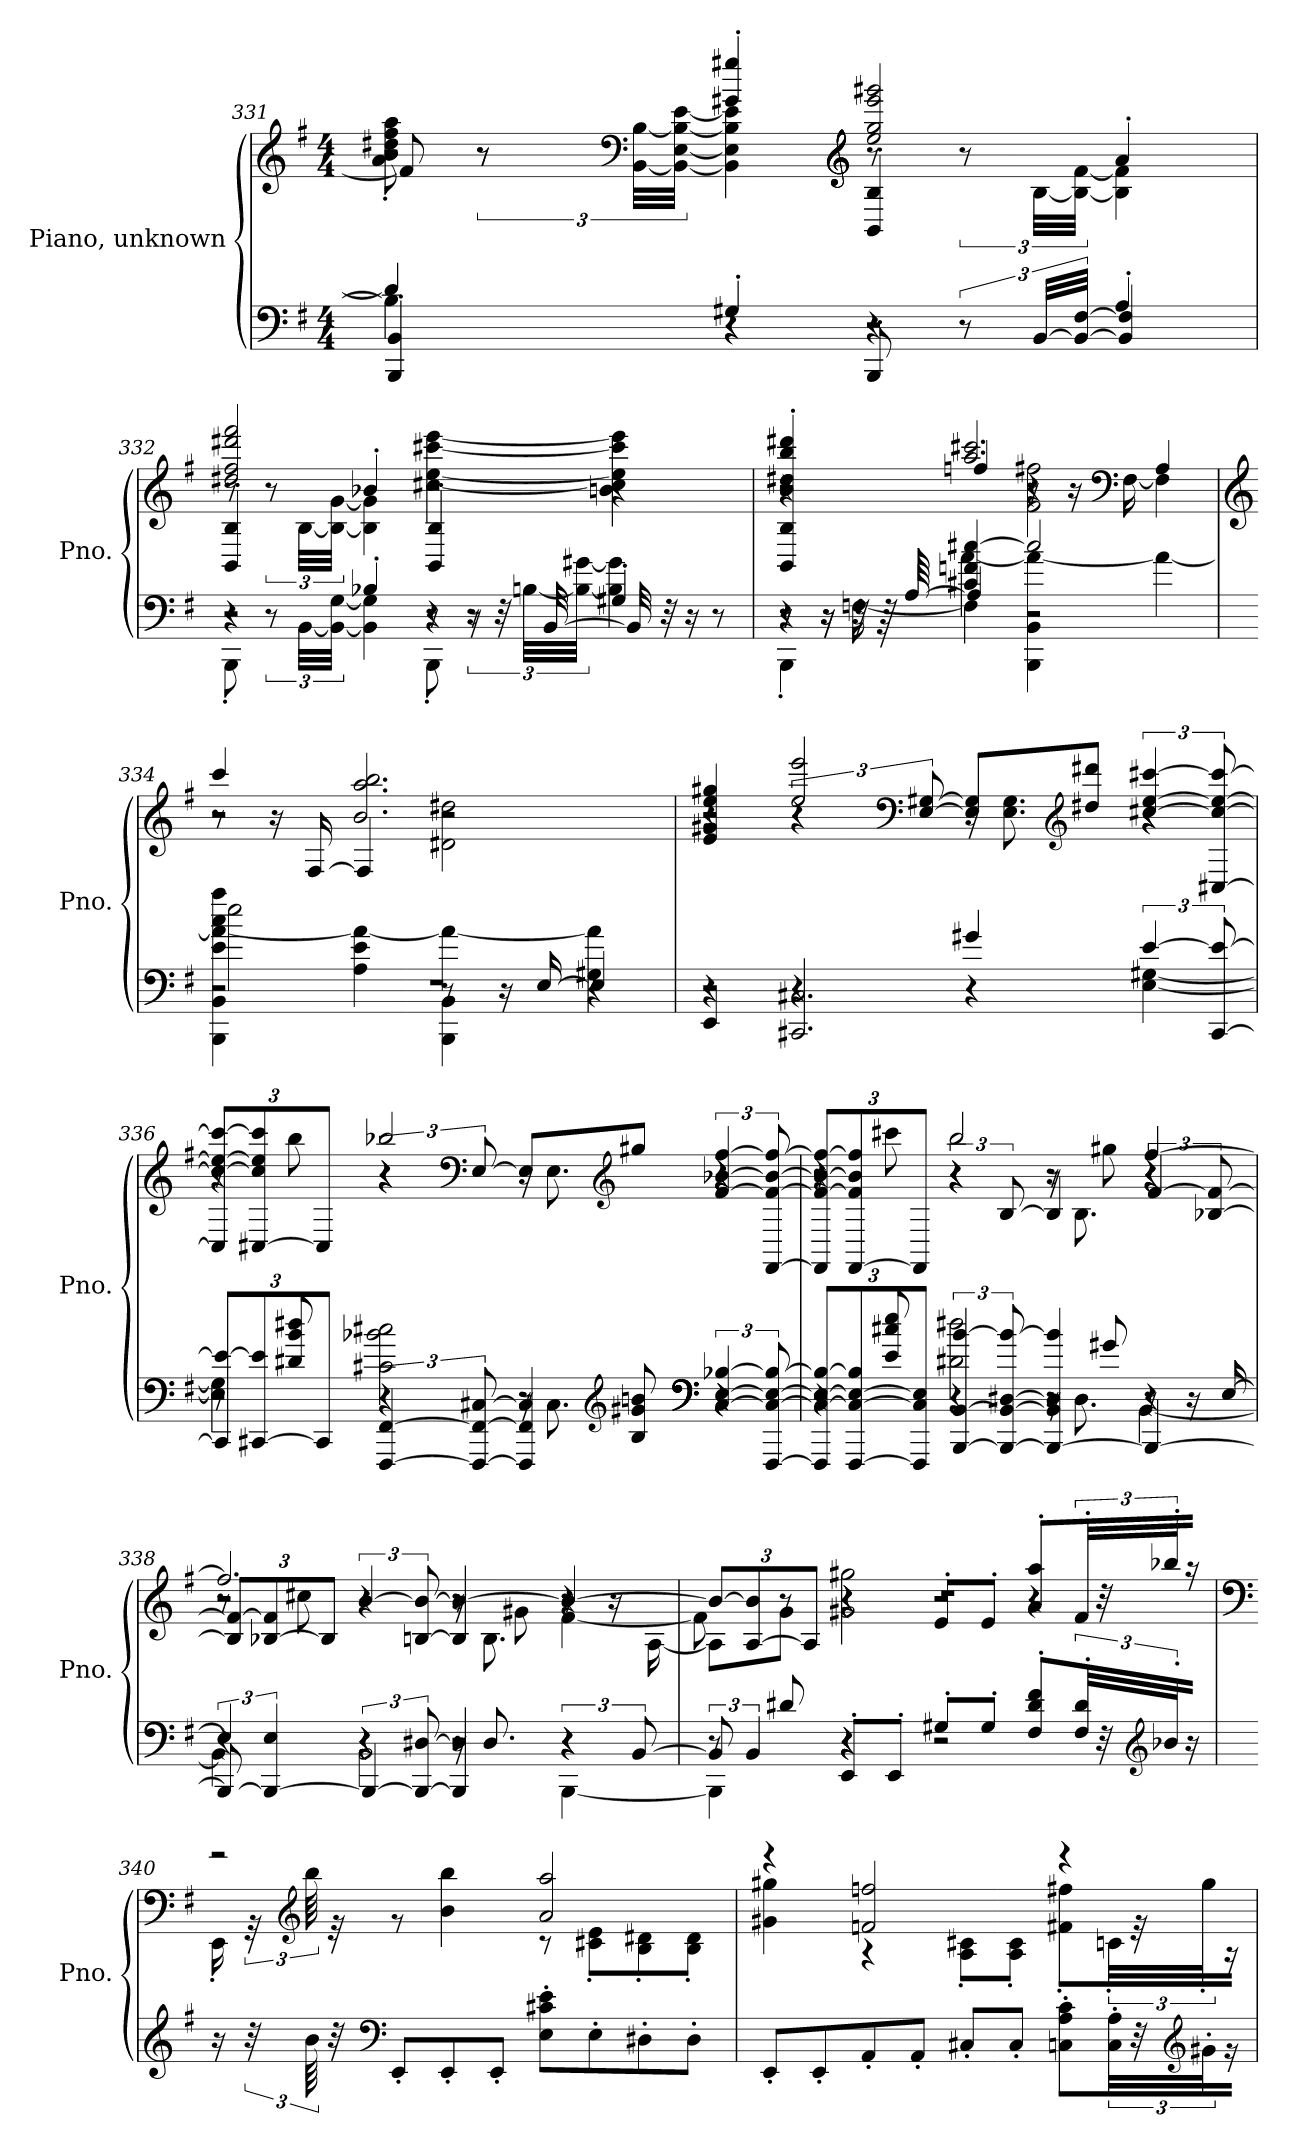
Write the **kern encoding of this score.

**kern	**kern
*part1	*part1
*staff2	*staff1
*I"Piano, unknown	*
*I'Pno.	*
!!LO:LB:g=z
*clefF4	*clefG2
*k[f#]	*k[f#]
*M4/4	*M4/4
=331	=331
*^	*^
*	*^	*	*^
4d#/]	4B\]	4BBB/' 4BB/'	2r	8a\' 8b\' 8dd#X\' 8ff#\' 8aa\'	8f#/]
.	.	.	.	12r	8r
*	*	*	*clefF4	*	*
.	.	.	.	[48BB\ [48B\LLL	.
.	.	.	.	48BB\_ [48E\ 48B\_ [48e\JJJ	.
4r	4r	4G#X'/	.	4BB\] 4E\] 4B\] 4e\]	4g#X/' 4gg#X/'
*	*	*	*clefG2	*	*
4r	2r	8BBB'/	2ee/ 2gg#/ 2eee/ 2ggg#X/	8r	4BB/' 4B/'
.	.	12r	.	12r	.
.	.	[48BB/LLL	.	[48B\LLL	.
.	.	48BB/_ [48F#/JJJ	.	48B\_ [48f#\JJJ	.
4A'/	.	4BB/] 4F#/]	.	4B\] 4f#\]	4a'/
=332	=332	=332	=332	=332	=332
4r	8BBB'\	2r	2dd#X/ 2ff#/ 2ddd#X/ 2fff#/	8r	4BB/' 4B/'
.	12r	.	.	12r	.
.	[48BB\LLL	.	.	[48B\LLL	.
.	48BB\_ [48G\JJJ	.	.	48B\_ [48g\JJJ	.
4B-X'/	4BB\] 4G\]	.	.	4B\] 4g\]	4b-X'/
4r	8BBB'\	8r	2r	[4cc#X\ [4ee\ [4ccc#X\ [4eee\	4BB/' 4B/'
.	12r	16r	.	.	.
.	.	32r	.	.	.
.	[48Bn\LLL	.	.	.	.
.	.	[32BB/	.	.	.
.	48B\_ [48g#X\JJJ	.	.	.	.
4G#X'/	4B\] 4g#\]	32BB/]	.	4bn\ 4cc#\] 4ee\] 4ccc#\] 4eee\]	4r
.	.	32r	.	.	.
.	.	16r	.	.	.
.	.	8r	.	.	.
!!LO:LB:g=z
=333	=333	=333	=333	=333	=333
*	*	*^	*	*	*^
4r	4BBB'\	8r	8r	4r	2r	4BB/' 4B/' 4b/' 4dd#X/' 4bb/' 4ddd#X/'	2r
.	.	16r	16r	.	.	.	.
.	.	32r	[16Fn\	.	.	.	.
.	.	64r	.	.	.	.	.
.	.	[64A/	.	.	.	.	.
4c#X/ 4fn/ [4cc#X/	[4a\	4A/]	4F\]	2.aa/ 2.ccc#X/	.	4ffn/	.
2cc#/]	4BBB\ 4BB\ 4a\_	2r	2r	.	2f#\ 2ff#X\	4r	8r
.	.	.	.	.	.	.	16r
*	*	*	*	*clefF4	*	*	*
.	.	.	.	.	.	.	[16F#\
.	4a\_	.	.	.	.	4A/	4F#\]
*	*	*	*	*v	*v	*v	*v
=334	=334	=334	=334	=334
*	*	*	*	*clefG2
*	*	*	*	*^
*	*	*	*	*	*^
1r	4BBB\ 4BB\ 4e\ 4a\_ 4cc\ 4aa\	2r	2ee\	4ccc/	2r	8r
.	.	.	.	.	.	16r
.	.	.	.	.	.	[16F#/
.	4A\ 4e\ 4a\_	.	.	2.b/ 2.aa/ 2.bb/	.	4F#/]
.	4a\_	8r	4BBB\ 4BB\	.	2d#X\ 2dd#X\	2r
.	.	16r	.	.	.	.
.	.	[16E/	.	.	.	.
.	4G#X\ 4a\]	4E/]	4r	.	.	.
*	*	*v	*v	*	*	*
!!LO:PB:g=z	!!	!!
=335	=335	=335	=335	=335	=335
4r	2r	4EE/	4r	2r	4e/ 4g#X/ 4ee/ 4gg#X/
2.CC#X/ 2.C#X/	.	4r	2ee/ 2eee/	.	6r
*	*	*	*clefF4	*	*
.	.	.	.	.	[12E/ [12G#X/
.	4r	4g#X/	.	16r	8E/] 8G#/]L
.	.	.	.	8.E\ 8.G#\	.
*	*	*	*clefG2	*	*
.	.	.	.	.	8dd#X/ 8ddd#X/J
.	[4E\ [4G#X\	[6e/	4r	4r	[6cc#X/ [6ee/ [6ccc#X/
.	.	[12CC#/ 12e/_	.	.	[12C#X/ 12cc#/_ 12ee/_ 12ccc#/_
!!LO:LB:g=z	!!	!!
=336	=336	=336	=336	=336	=336
*	*	*Xbrackettup	*	*	*Xbrackettup
*	*	*^	*	*	*
8r	4E\] 4G#\]	12CC#/] 12e/_L	2r	4r	8r	12C#/] 12cc#/_ 12ee/_ 12ccc#/_L
.	.	[12CC#X/ 12e/]	.	.	.	[12C#X/ 12cc#/] 12ee/] 12ccc#/]
8d#X/ 8b/ 8dd#X/	.	.	.	.	8bb\	.
.	.	12CC#/J]	.	.	.	12C#/J]
*	*	*brackettup	*	*	*	*brackettup
4r	2c#X\ 2b-X\ 2cc#X\	[6FFF#/ [6FF#/	.	2bb-X/	4r	6r
*	*	*	*	*clefF4	*	*
.	.	12FFF#/_ 12FF#/_ [12C#X/	.	.	.	[12E/
8r	.	4FFF#/] 4FF#/] 4C#/]	16r	.	16r	8E/L]
.	.	.	8.C#\	.	8.E\	.
*clefG2	*	*	*	*clefG2	*	*
8B/ 8g#X/ 8bn/	.	.	.	.	.	8gg#X/J
*clefF4	*	*	*	*	*	*
4r	4r	[6C#/ [6E/ [6B-X/	4r	4r	4r	[6f#/ [6b-X/ [6ff#/
.	.	[12FFF#/ 12C#/_ 12E/_ 12B-/_	.	.	.	[12FF#/ 12f#/_ 12b-/_ 12ff#/_
!!LO:LB:g=z
=337	=337	=337	=337	=337	=337	=337
*	*	*Xbrackettup	*	*	*	*Xbrackettup
*	*	*	*	*	*	*^
8r	4r	12FFF#/] 12C#/_ 12E/_ 12B-/_L	2r	4r	8r	12FF#/] 12f#/_ 12b-/_ 12ff#/_L	2r
.	.	[12FFF#/ 12C#/_ 12E/_ 12B-/]	.	.	.	[12FF#/ 12f#/] 12b-/] 12ff#/]	.
8e/ 8cc#X/ 8ee/	.	.	.	.	8ccc#X\	.	.
.	.	12FFF#/] 12C#/] 12E/]J	.	.	.	12FF#/J]	.
*	*	*brackettup	*	*	*	*brackettup	*
4r	2d#X\ 2dd#X\	[6BBB/ [6BB/ [6b/	.	2bb/	4r	6r	.
.	.	12BBB/_ 12BB/_ [12D#X/ 12b/_	.	.	.	[12B/	.
8r	.	4BBB/_ 4BB/] 4D#/] 4b/]	16r	.	8r	4B/]	16r
.	.	.	8.D#\	.	.	.	8.B\
8g#X/	.	.	.	.	8gg#X\	.	.
8r	4r	4BBB/_	[4BB\	[4ff#/	4r	[6f#/	4r
16r	.	.	.	.	.	.	.
.	.	.	.	.	.	[12B-X/ 12f#/_	.
[16E/	.	.	.	.	.	.	.
=338	=338	=338	=338	=338	=338	=338	=338
*	*	*	*	*	*	*Xbrackettup	*
4E/]	4r	12BBB/_	4BB\]	2.ff#/]	8r	12B-/] 12f#/_L	2r
.	.	6BBB/_ 6E/	.	.	.	[12B-X/ 12f#/]	.
.	.	.	.	.	8cc#X\	.	.
.	.	.	.	.	.	12B-/J]	.
*	*	*	*	*	*	*brackettup	*
4r	2BB\	6BBB/_	4r	.	4r	[6b/	.
.	.	12BBB/_ [12D#X/	.	.	.	[12Bn/ 12b/_	.
16r	.	4BBB/] 4D#/]	2r	.	8r	4B/] 4b/_	16r
8.D#/	.	.	.	.	.	.	8.B\
.	.	.	.	.	8g#X\	.	.
4r	[4BBB\	6r	.	4r	8r	4b/_	[4f#\
.	.	.	.	.	16r	.	.
.	.	[12BB/	.	.	.	.	.
.	.	.	.	.	[16A\	.	.
*	*	*v	*v	*	*	*	*
!!LO:LB:g=z	!!	!!	!!
=339	=339	=339	=339	=339	=339	=339
*	*	*	*	*	*Xbrackettup	*
8r	4BBB\]	12BB/]	1r	8A\L]	12b/L_	8f#\]
.	.	6BB/	.	.	[12A/ 12b/]	.
8d#X/	.	.	.	8g\J	.	8r
.	.	.	.	.	12A/J]	.
4r	4r	8EE'/L	.	2g#X\ 2gg#X\	4r	4r
.	.	8EE'/J	.	.	.	.
2r	2r	8G#X'/L	.	.	8e'/L	2r
.	.	8G#'/J	.	.	8e'/J	.
.	.	8F#/' 8d#/' 8f#/'L	.	4r	8a/' 8aa/'L	.
*	*	*	*	*	*brackettup	*
.	.	48F#/' 48d#/'Jkk	.	.	48f#'/Jkk	.
.	.	48r	.	.	48r	.
*clefG2	*	*	*	*	*	*
.	.	48b-X'/	.	.	48bb-X'/	.
.	.	16r	.	.	16r	.
*v	*v	*v	*	*	*	*
*	*v	*v	*v	*v
=340	=340
*	*clefF4
*	*^
16r	2r	16EE'\
48r	.	48r
*	*clefG2	*
96b\	.	96bb\
32r	.	32r
*clefF4	*	*
8EE'/L	.	8r
8EE'/	.	4b\ 4bb\
8EE'/J	.	.
8E\' 8c#X\' 8e\'L	2a/ 2aa/	8r
8E'\	.	8c#X\' 8e\'L
8D#X'\	.	8B\' 8d#X\'
8D#'\J	.	8B\' 8d#\'J
!!LO:LB:g=z	!!
=341	=341	=341
8EE'/L	4r	4g#X\ 4gg#X\
8EE'/	.	.
8AA'/	2fn/ 2ffn/	4r
8AA'/J	.	.
8C#X'/L	.	8A\' 8c#X\'L
8C#'/J	.	8A\' 8c#\'J
8Cn\' 8A\' 8c\'L	4r	8f#X\' 8ff#X\'L
48C\' 48A\'Jkk	.	48cn'\Jkk
48r	.	48r
*clefG2	*	*
48g#X'/	.	48gg#'\
16r	.	16r
*	*v	*v
=	=
*-	*-
